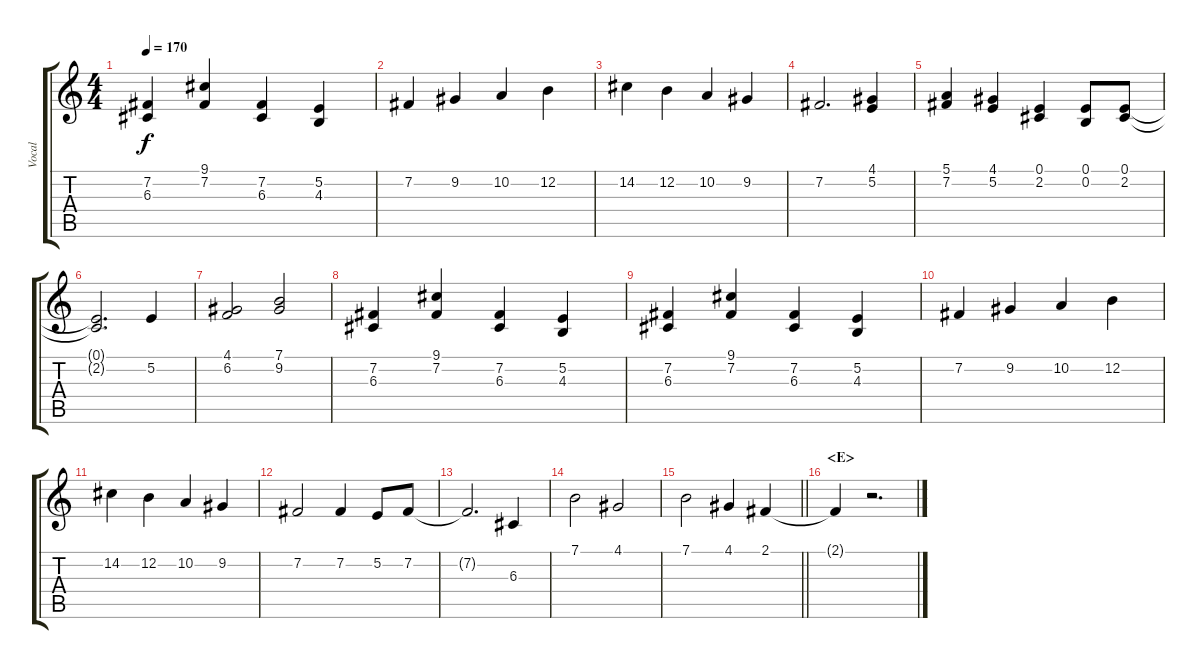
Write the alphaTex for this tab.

\track ("Vocal" "Vocal") {instrument lead6voice}
\staff {score tabs}
\tuning (E4 B3 G3 D3 A2 E2) {hide}
\ts (4 4)
\tempo 170
\clef g2
\ks c
(7.2 6.3).4{dy f} (9.1 7.2).4 (7.2 6.3).4 (5.2 4.3).4 |
7.2.4 9.2.4 10.2.4 12.2.4 |
14.2.4 12.2.4 10.2.4 9.2.4 |
7.2.2{d} (4.1 5.2).4 |
(5.1 7.2).4 (4.1 5.2).4 (0.1 2.2).4 (0.1 0.2).8 (0.1 2.2).8 |
(0.1{t} 2.2{t}).2{d} 5.2.4 |
(4.1 6.2).2 (7.1 9.2).2 |
(7.2 6.3).4 (9.1 7.2).4 (7.2 6.3).4 (5.2 4.3).4 |
(7.2 6.3).4 (9.1 7.2).4 (7.2 6.3).4 (5.2 4.3).4 |
7.2.4 9.2.4 10.2.4 12.2.4 |
14.2.4 12.2.4 10.2.4 9.2.4 |
7.2.2 7.2.4 5.2.8 7.2.8 |
7.2{t}.2{d} 6.3.4 |
7.1.2 4.1.2 |
\barLineRight lightlight
7.1.2 4.1.4 2.1.4 |
\section ("" "<E>")
2.1{t}.4 r.2{d}
